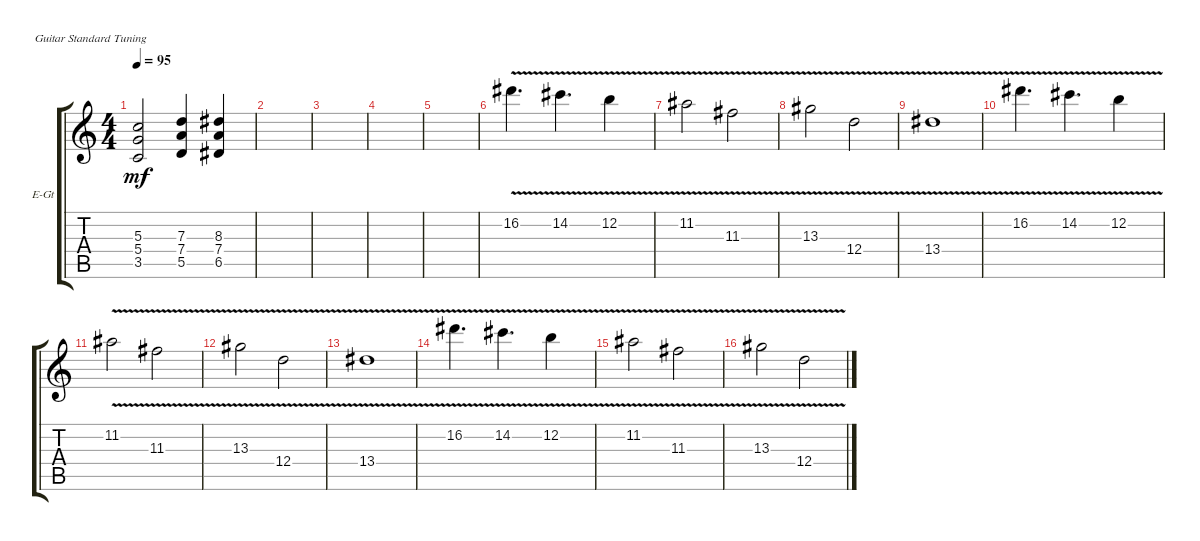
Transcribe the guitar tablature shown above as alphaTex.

\bracketExtendMode groupsimilarinstruments
\firstSystemTrackNameOrientation horizontal
\otherSystemsTrackNameOrientation horizontal
\track ("Electric Guitar 2" "E-Gt") {instrument distortionguitar}
\staff {score tabs}
\tuning (E4 B3 G3 D3 A2 E2)
\ts (4 4)
\tempo 95
\clef g2
\ks c
(3.5 5.4 5.3).2{dy mf} (7.3 7.4 5.5).4 (6.5 7.4 8.3).4 |
|
|
|
|
16.2{v}.4{d} 14.2{v}.4{d} 12.2{v}.4 |
11.2{v}.2 11.3{v}.2 |
13.3{v}.2 12.4{v}.2 |
13.4{v}.1 |
16.2{v}.4{d} 14.2{v}.4{d} 12.2{v}.4 |
11.2{v}.2 11.3{v}.2 |
13.3{v}.2 12.4{v}.2 |
13.4{v}.1 |
16.2{v}.4{d} 14.2{v}.4{d} 12.2{v}.4 |
11.2{v}.2 11.3{v}.2 |
13.3{v}.2 12.4{v}.2
